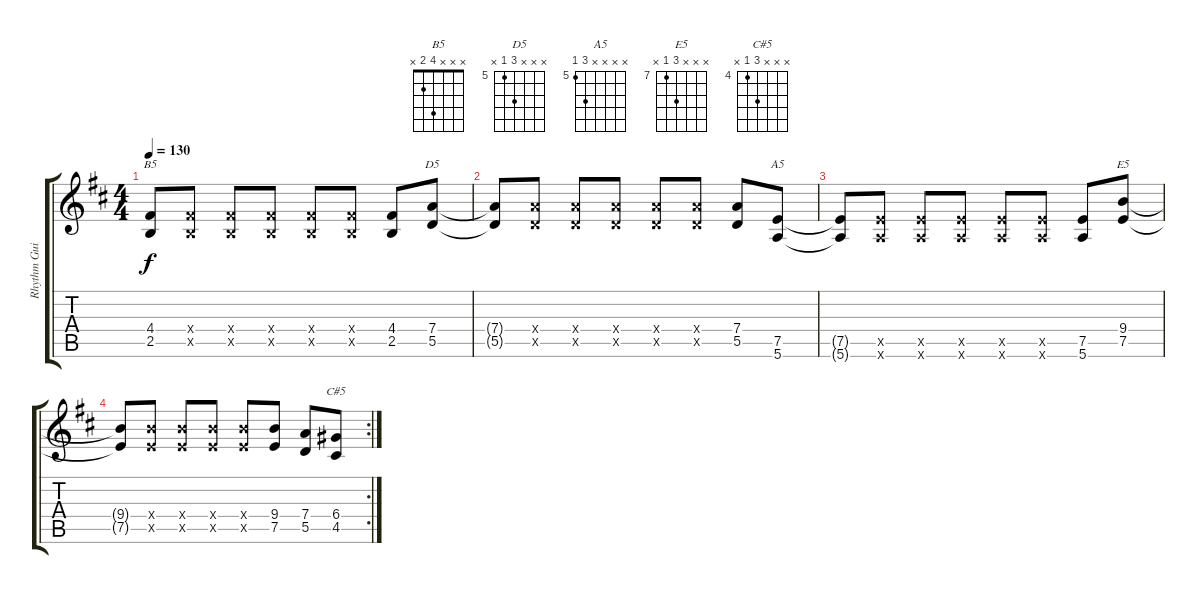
\track ("Rhythm Guitar" "Rhythm Gui") {instrument overdrivenguitar}
\staff {score tabs}
\tuning (E4 B3 G3 D3 A2 E2) {hide}
\chord ("B5" x x x 4 2 x)
\chord ("D5" x x x 7 5 x) {firstfret 5}
\chord ("A5" x x x x 7 5) {firstfret 5}
\chord ("E5" x x x 9 7 x) {firstfret 7}
\chord ("C#5" x x x 6 4 x) {firstfret 4}
\ts (4 4)
\tempo 130
\clef g2
\ks d
(4.4 2.5).8{ch "B5" dy f instrument overdrivenguitar} (4.4{x} 2.5{x}).8 (4.4{x} 2.5{x}).8 (4.4{x} 2.5{x}).8 (4.4{x} 2.5{x}).8 (4.4{x} 2.5{x}).8 (4.4 2.5).8 (7.4 5.5).8{ch "D5"} |
(7.4{t} 5.5{t}).8 (7.4{x} 5.5{x}).8 (7.4{x} 5.5{x}).8 (7.4{x} 5.5{x}).8 (7.4{x} 5.5{x}).8 (7.4{x} 5.5{x}).8 (7.4 5.5).8 (7.5 5.6).8{ch "A5"} |
(7.5{t} 5.6{t}).8 (7.5{x} 5.6{x}).8 (7.5{x} 5.6{x}).8 (7.5{x} 5.6{x}).8 (7.5{x} 5.6{x}).8 (7.5{x} 5.6{x}).8 (7.5 5.6).8 (9.4 7.5).8{ch "E5"} |
\rc 2
(9.4{t} 7.5{t}).8 (9.4{x} 7.5{x}).8 (9.4{x} 7.5{x}).8 (9.4{x} 7.5{x}).8 (9.4{x} 7.5{x}).8 (9.4 7.5).8 (7.4 5.5).8 (6.4 4.5).8{ch "C#5"}
